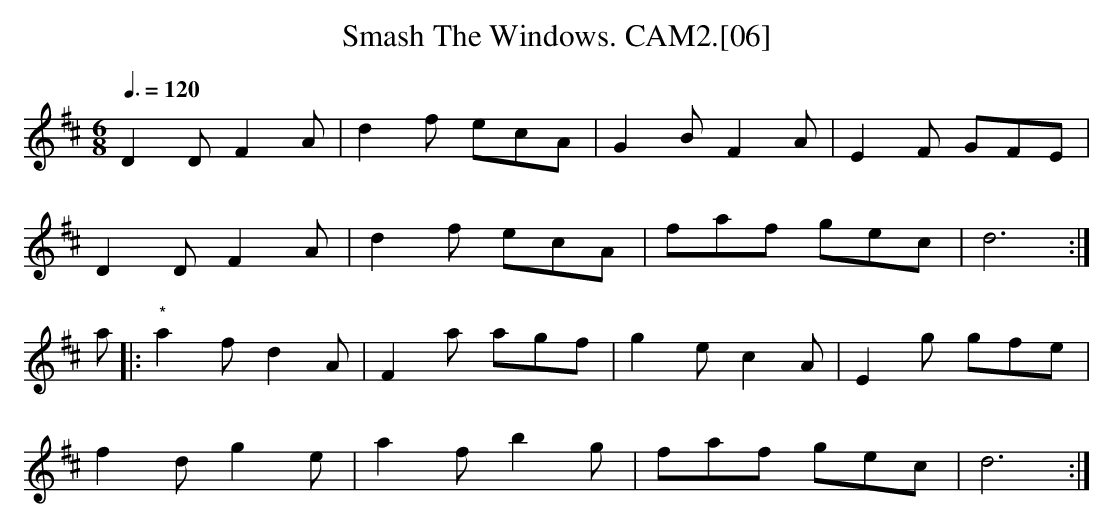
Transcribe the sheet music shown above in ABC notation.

X:1
T:Smash The Windows. CAM2.[06]
M:6/8
L:1/8
Q:3/8=120
K:D
D2D F2A | d2f ecA | G2B F2A | E2F GFE |
D2D F2A | d2f ecA | faf gec | d6 :|
a |: "*" a2f d2A | F2a agf | g2e c2A | E2g gfe |
f2d g2e | a2f b2g | faf gec | d6 :|
